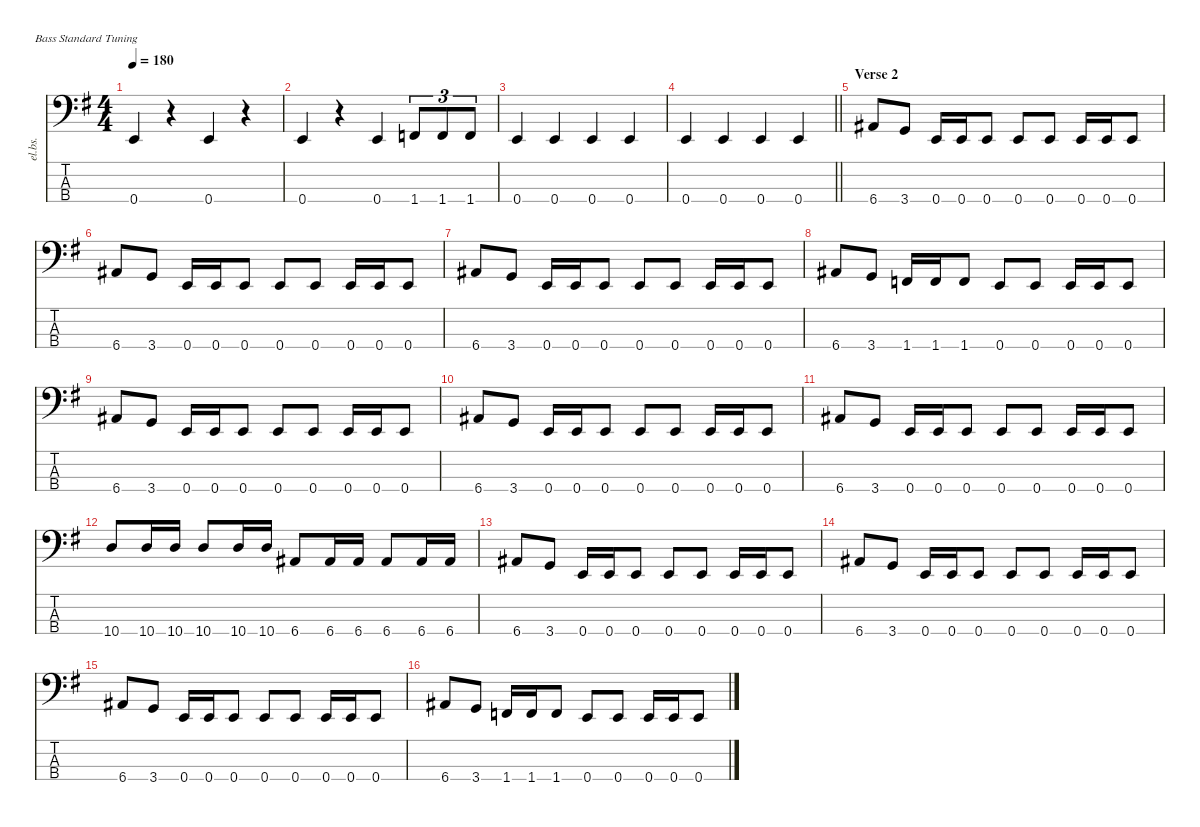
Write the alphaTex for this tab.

\defaultSystemsLayout 4
\hideDynamics
\bracketExtendMode nobrackets
\otherSystemsTrackNameOrientation horizontal
\track ("Cliff Burton" "el.bs.") {instrument electricbassfinger}
\staff {score tabs}
\tuning (G2 D2 A1 E1)
\ts (4 4)
\tempo 180
\clef f4
\ks eminor
0.4{acc forcenatural}.4{dy f beam Up} r.4{beam Up} 0.4{acc forcenatural}.4{beam Up} r.4{beam Up} |
0.4{acc forcenatural}.4{beam Up} r.4{beam Up} 0.4{acc forcenatural}.4{beam Up} 1.4{acc forcenatural}.8{tu (3 2) beam Up} 1.4{acc forcenatural}.8{tu (3 2) beam Up} 1.4{acc forcenatural}.8{tu (3 2) beam Up} |
0.4{acc forcenatural}.4{beam Up} 0.4{acc forcenatural}.4{beam Up} 0.4{acc forcenatural}.4{beam Up} 0.4{acc forcenatural}.4{beam Up} |
\barLineRight lightlight
0.4{acc forcenatural}.4{beam Up} 0.4{acc forcenatural}.4{beam Up} 0.4{acc forcenatural}.4{beam Up} 0.4{acc forcenatural}.4{beam Up} |
\section ("" "Verse 2")
6.4{acc #}.8{beam Up} 3.4{acc forcenatural}.8{beam Up} 0.4{acc forcenatural}.16{beam Up} 0.4{acc forcenatural}.16{beam Up} 0.4{acc forcenatural}.8{beam Up} 0.4{acc forcenatural}.8{beam Up} 0.4{acc forcenatural}.8{beam Up} 0.4{acc forcenatural}.16{beam Up} 0.4{acc forcenatural}.16{beam Up} 0.4{acc forcenatural}.8{beam Up} |
6.4{acc #}.8{beam Up} 3.4{acc forcenatural}.8{beam Up} 0.4{acc forcenatural}.16{beam Up} 0.4{acc forcenatural}.16{beam Up} 0.4{acc forcenatural}.8{beam Up} 0.4{acc forcenatural}.8{beam Up} 0.4{acc forcenatural}.8{beam Up} 0.4{acc forcenatural}.16{beam Up} 0.4{acc forcenatural}.16{beam Up} 0.4{acc forcenatural}.8{beam Up} |
6.4{acc #}.8{beam Up} 3.4{acc forcenatural}.8{beam Up} 0.4{acc forcenatural}.16{beam Up} 0.4{acc forcenatural}.16{beam Up} 0.4{acc forcenatural}.8{beam Up} 0.4{acc forcenatural}.8{beam Up} 0.4{acc forcenatural}.8{beam Up} 0.4{acc forcenatural}.16{beam Up} 0.4{acc forcenatural}.16{beam Up} 0.4{acc forcenatural}.8{beam Up} |
6.4{acc #}.8{beam Up} 3.4{acc forcenatural}.8{beam Up} 1.4{acc forcenatural}.16{beam Up} 1.4{acc forcenatural}.16{beam Up} 1.4{acc forcenatural}.8{beam Up} 0.4{acc forcenatural}.8{beam Up} 0.4{acc forcenatural}.8{beam Up} 0.4{acc forcenatural}.16{beam Up} 0.4{acc forcenatural}.16{beam Up} 0.4{acc forcenatural}.8{beam Up} |
6.4{acc #}.8{beam Up} 3.4{acc forcenatural}.8{beam Up} 0.4{acc forcenatural}.16{beam Up} 0.4{acc forcenatural}.16{beam Up} 0.4{acc forcenatural}.8{beam Up} 0.4{acc forcenatural}.8{beam Up} 0.4{acc forcenatural}.8{beam Up} 0.4{acc forcenatural}.16{beam Up} 0.4{acc forcenatural}.16{beam Up} 0.4{acc forcenatural}.8{beam Up} |
6.4{acc #}.8{beam Up} 3.4{acc forcenatural}.8{beam Up} 0.4{acc forcenatural}.16{beam Up} 0.4{acc forcenatural}.16{beam Up} 0.4{acc forcenatural}.8{beam Up} 0.4{acc forcenatural}.8{beam Up} 0.4{acc forcenatural}.8{beam Up} 0.4{acc forcenatural}.16{beam Up} 0.4{acc forcenatural}.16{beam Up} 0.4{acc forcenatural}.8{beam Up} |
6.4{acc #}.8{beam Up} 3.4{acc forcenatural}.8{beam Up} 0.4{acc forcenatural}.16{beam Up} 0.4{acc forcenatural}.16{beam Up} 0.4{acc forcenatural}.8{beam Up} 0.4{acc forcenatural}.8{beam Up} 0.4{acc forcenatural}.8{beam Up} 0.4{acc forcenatural}.16{beam Up} 0.4{acc forcenatural}.16{beam Up} 0.4{acc forcenatural}.8{beam Up} |
10.4{acc forcenatural}.8{beam Up} 10.4{acc forcenatural}.16{beam Up} 10.4{acc forcenatural}.16{beam Up} 10.4{acc forcenatural}.8{beam Up} 10.4{acc forcenatural}.16{beam Up} 10.4{acc forcenatural}.16{beam Up} 6.4{acc #}.8{beam Up} 6.4{acc #}.16{beam Up} 6.4{acc #}.16{beam Up} 6.4{acc #}.8{beam Up} 6.4{acc #}.16{beam Up} 6.4{acc #}.16{beam Up} |
6.4{acc #}.8{beam Up} 3.4{acc forcenatural}.8{beam Up} 0.4{acc forcenatural}.16{beam Up} 0.4{acc forcenatural}.16{beam Up} 0.4{acc forcenatural}.8{beam Up} 0.4{acc forcenatural}.8{beam Up} 0.4{acc forcenatural}.8{beam Up} 0.4{acc forcenatural}.16{beam Up} 0.4{acc forcenatural}.16{beam Up} 0.4{acc forcenatural}.8{beam Up} |
6.4{acc #}.8{beam Up} 3.4{acc forcenatural}.8{beam Up} 0.4{acc forcenatural}.16{beam Up} 0.4{acc forcenatural}.16{beam Up} 0.4{acc forcenatural}.8{beam Up} 0.4{acc forcenatural}.8{beam Up} 0.4{acc forcenatural}.8{beam Up} 0.4{acc forcenatural}.16{beam Up} 0.4{acc forcenatural}.16{beam Up} 0.4{acc forcenatural}.8{beam Up} |
6.4{acc #}.8{beam Up} 3.4{acc forcenatural}.8{beam Up} 0.4{acc forcenatural}.16{beam Up} 0.4{acc forcenatural}.16{beam Up} 0.4{acc forcenatural}.8{beam Up} 0.4{acc forcenatural}.8{beam Up} 0.4{acc forcenatural}.8{beam Up} 0.4{acc forcenatural}.16{beam Up} 0.4{acc forcenatural}.16{beam Up} 0.4{acc forcenatural}.8{beam Up} |
6.4{acc #}.8{beam Up} 3.4{acc forcenatural}.8{beam Up} 1.4{acc forcenatural}.16{beam Up} 1.4{acc forcenatural}.16{beam Up} 1.4{acc forcenatural}.8{beam Up} 0.4{acc forcenatural}.8{beam Up} 0.4{acc forcenatural}.8{beam Up} 0.4{acc forcenatural}.16{beam Up} 0.4{acc forcenatural}.16{beam Up} 0.4{acc forcenatural}.8{beam Up}
